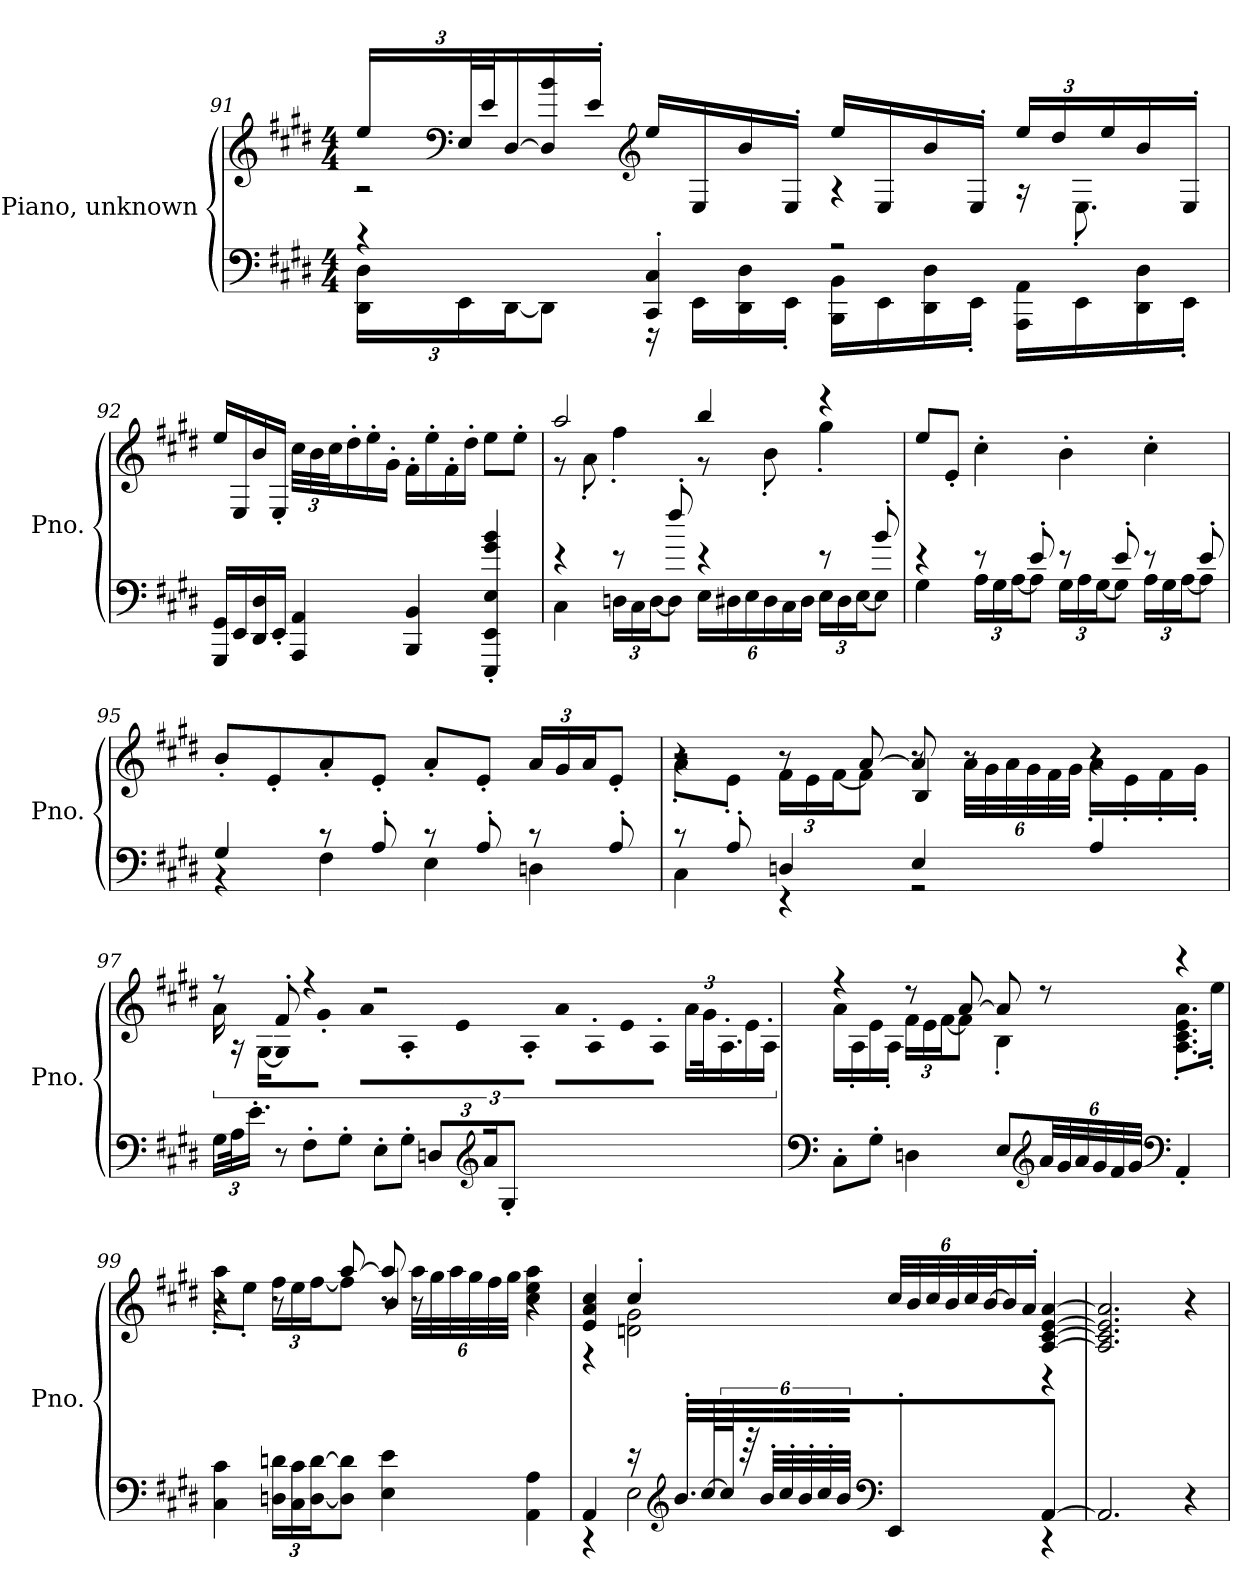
**kern	**kern
*part1	*part1
*staff2	*staff1
*I"Piano, unknown	*
*I'Pno.	*
!!LO:LB:g=z
*clefF4	*clefG2
*k[f#c#g#d#]	*k[f#c#g#d#]
*M4/4	*M4/4
=91	=91
*^	*
*	*Xbrackettup	*Xbrackettup
*	*	*^
4r	24DD#\ 24D#\LL	24ee/LL	2r
*	*	*clefF4	*
.	24EE\	48E/L	.
.	.	48e/J	.
.	[24DD#\J	[24D#/	.
.	8DD#\J]	16D#/] 16b/	.
.	.	16e'/JJ	.
*	*	*clefG2	*
4CC#/' 4C#/'	16r	16ee/LL	.
.	16EE\LL	16E/	.
.	16DD#\ 16D#\	16b/	.
.	16EE'\JJ	16E'/JJ	.
2r	16BBB\ 16BB\LL	16ee/LL	4r
.	16EE\	16E/	.
.	16DD#\ 16D#\	16b/	.
.	16EE'\JJ	16E'/JJ	.
.	16AAA\ 16AA\LL	24ee/LL	16r
.	.	24dd#/	.
.	16EE\	.	8.E'\
.	.	24ee/	.
.	16DD#\ 16D#\	16b/	.
.	16EE'\JJ	16E'/JJ	.
*v	*v	*	*
*	*v	*v
!!LO:LB:g=z
=92	=92
16GGG#/ 16GG#/LL	16ee/LL
16EE/	16E/
16DD#/ 16D#/	16b/
16EE'/JJ	16E'/JJ
4AAA/ 4AA/	48cc#\LLL
.	48b\
.	48cc#\J
.	16dd#'\
.	16ee'\
.	16g#'\JJ
4BBB/ 4BB/	16f#'\LL
.	16ee'\
.	16f#'\
.	16dd#'\JJ
4EEE/' 4EE/' 4E/' 4g#/' 4b/'	8ee\L
.	8ee'\J
=93	=93
*^	*^
4r	4C#\	2aa/	8r
.	.	.	8a'\
8r	24Dn\LL	.	4ff#'\
.	24C#\	.	.
.	[24D\J	.	.
8ff#'/	8D\J]	.	.
4r	24E\LL	4bb/	8r
.	24D#X\	.	.
.	24E\	.	.
.	24D#\	.	8b'\
.	24C#\	.	.
.	24D#\JJ	.	.
8r	24E\LL	4r	4gg#'\
.	24D#\	.	.
.	[24E\J	.	.
8b'/	8E\J]	.	.
*	*	*v	*v
!!LO:PB:g=z
=94	=94	=94
4r	4G#\	8ee/L
.	.	8e'/J
8r	24A\LL	4cc#'\
.	24G#\	.
.	[24A\J	.
8e'/	8A\J]	.
8r	24G#\LL	4b'\
.	24A\	.
.	[24G#\J	.
8e'/	8G#\J]	.
8r	24A\LL	4cc#'\
.	24G#\	.
.	[24A\J	.
8e'/	8A\J]	.
=95	=95	=95
4G#/	4r	8b'/L
.	.	8e'/
8r	4F#\	8a'/
8A'/	.	8e'/J
8r	4E\	8a'/L
8A'/	.	8e'/J
8r	4Dn\	24a/LL
.	.	24g#/
.	.	24a/J
8A'/	.	8e'/J
!!LO:LB:g=z
=96	=96	=96
*	*	*^
*	*	*	*^
8r	4C#\	4r	8a'\L	2r
8A'/	.	.	8e'\J	.
4Dn/	4r	8r	24f#\LL	.
.	.	.	24e\	.
.	.	.	[24f#\J	.
.	.	[8a/	8f#\J]	.
4E/	2r	8a/]	8r	4B/
.	.	8r	48a\LLL	.
.	.	.	48g#\	.
.	.	.	48a\	.
.	.	.	48g#\	.
.	.	.	48f#\	.
.	.	.	48g#\JJJ	.
4A/	.	4r	16a'\LL	4r
.	.	.	16e'\	.
.	.	.	16f#'\	.
.	.	.	16g#'\JJ	.
*v	*v	*	*	*
*	*	*v	*v
=97	=97	=97
*	*	*brackettup
24G#\LL	8r	24a\
48A\K	.	24r
24.e'\JJ	.	.
.	.	[24G#\LL
8r	8f#'/	16G#\]
.	.	16g#'\JJ
8F#'\L	4r	16a\LL
.	.	16A'\
8G#'\J	.	16e\
.	.	16A'\JJ
8E'\L	2r	16a\LL
.	.	16A'\
8G#'\J	.	16e\
.	.	16A'\JJ
*	*	*Xbrackettup
12Dn/L	.	24a\LL
.	.	48g#\K
.	.	24.A'\
*clefG2	*	*
24a/K	.	.
8G#'/J	.	16e\
.	.	16A'\JJ
!!LO:LB:g=z	!!
=98	=98	=98
*clefF4	*	*
8C#'\L	4r	16a\LL
.	.	16A'\
8G#'\J	.	16e\
.	.	16A'\JJ
4Dn\	8r	24f#\LL
.	.	24e\
.	.	[24f#\J
.	[8a/	8f#\J]
8E/L	8a/]	4B'\
*clefG2	*	*
48a/LL	8r	.
48g#/	.	.
48a/	.	.
48g#/	.	.
48f#/	.	.
48g#/JJJ	.	.
*clefF4	*	*
4AA'/	4r	8.A\' 8.c#\' 8.e\' 8.a\'L
.	.	16ee'\Jk
=99	=99	=99
*	*	*^
4C#\ 4c#\	4r	8aa'\L	2r
.	.	8ee'\J	.
24Dn\ 24dn\LL	8r	24ff#\LL	.
24C#\ 24c#\	.	24ee\	.
[24D\ [24d\J	.	[24ff#\J	.
8D\] 8d\]J	[8aa/	8ff#\J]	.
4E\ 4e\	8aa/]	8r	4b/
.	8r	48aa\LLL	.
.	.	48gg#\	.
.	.	48aa\	.
.	.	48gg#\	.
.	.	48ff#\	.
.	.	48gg#\JJJ	.
4AA\ 4A\	4r	4cc#\ 4ee\ 4aa\	4r
*	*	*v	*v
!!LO:LB:g=z
=100	=100	=100
*^	*	*
4AA/	4r	4e/ 4a/ 4cc#/	4r
16r	2E\	4cc#'/	2dn\ 2g#\
*clefG2	*	*	*
32.b'/LLL	.	.	.
[64cc#/L	.	.	.
*brackettup	*	*	*
96cc#/JJJJ]	.	.	.
96r	.	.	.
48b'/LLL	.	.	.
48cc#'/	.	.	.
*Xbrackettup	*	*	*
48b'/	.	.	.
48cc#'/	.	.	.
48b/JJJ	.	.	.
*clefF4	*	*	*
4EE'/	.	48cc#/LLL	.
.	.	48b/	.
.	.	48cc#/	.
.	.	48b/	.
.	.	48cc#/	.
.	.	[48b/J	.
.	.	16b/]	.
.	.	16a'/JJ	.
[4AA/	4r	[4A/ [4c#/ [4e/ [4a/	4r
*v	*v	*	*
*	*v	*v
=101	=101
2.AA/]	2.A/] 2.c#/] 2.e/] 2.a/]
4r	4r
=	=
*-	*-
